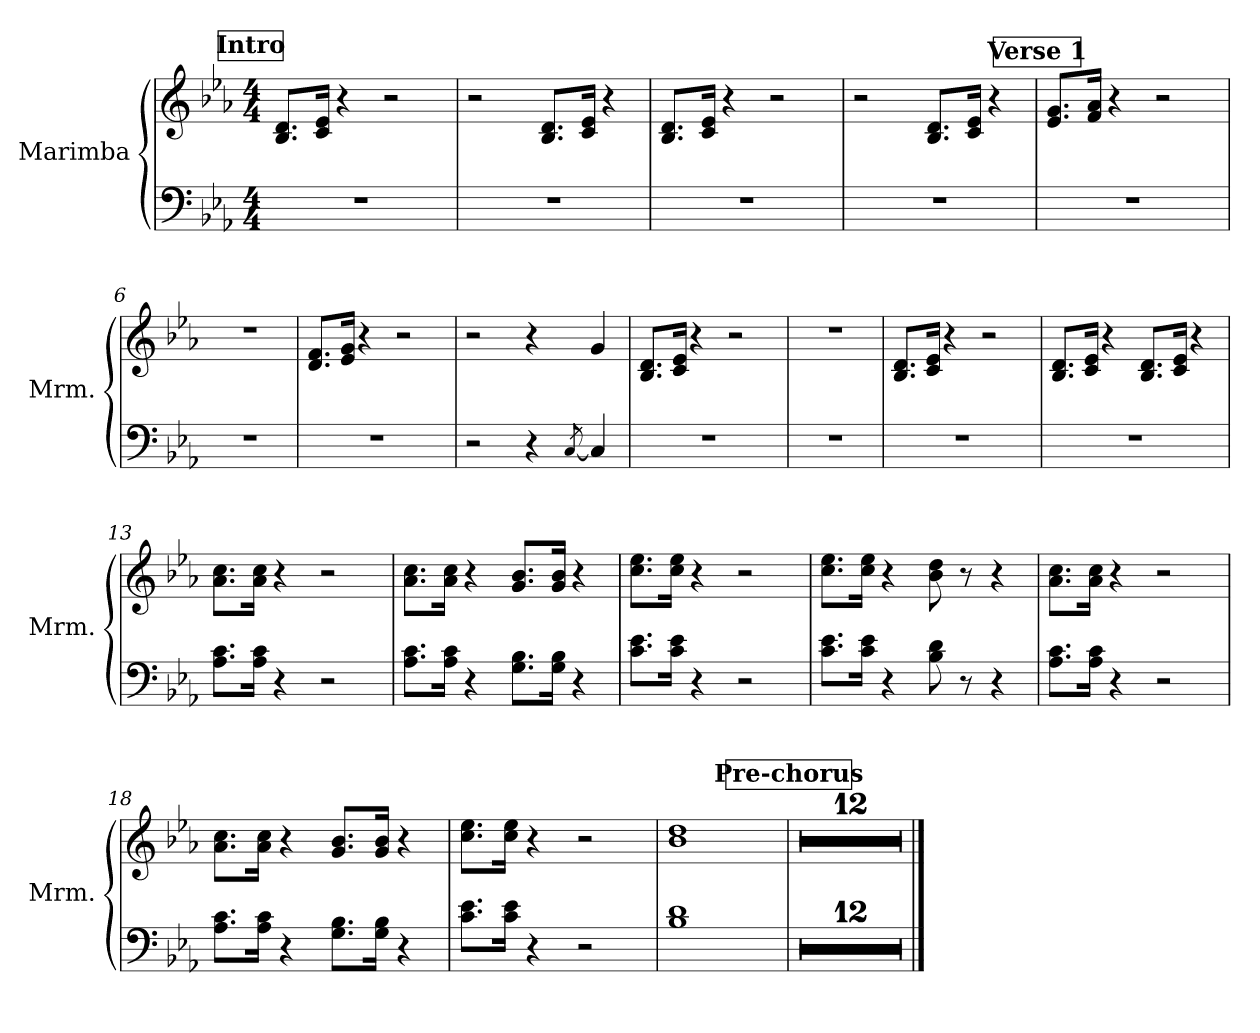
**kern	**kern
*part1	*part1
*staff2	*staff1
*I"Marimba	*
*I'Mrm.	*
*clefF4	*clefG2
*k[b-e-a-]	*k[b-e-a-]
*M4/4	*M4/4
*MM120	*MM120
!!LO:REH:place=s1:a:B:fs=14:t=Intro
=1	=1
1r	8.B-/ 8.d/L
.	16c/ 16e-/Jk
.	4r
.	2r
=2	=2
1r	2r
.	8.B-/ 8.d/L
.	16c/ 16e-/Jk
.	4r
=3	=3
1r	8.B-/ 8.d/L
.	16c/ 16e-/Jk
.	4r
.	2r
=4	=4
1r	2r
.	8.B-/ 8.d/L
.	16c/ 16e-/Jk
.	4r
!!LO:REH:place=s1:a:B:fs=14:t=Verse 1
=5	=5
1r	8.e-/ 8.g/L
.	16f/ 16a-/Jk
.	4r
.	2r
=6	=6
1r	1r
=7	=7
1r	8.d/ 8.f/L
.	16e-/ 16g/Jk
.	4r
.	2r
=8	=8
2r	2r
4r	4r
[8qC/	.
4C/]	4g/
!!LO:LB:g=z
=9	=9
1r	8.B-/ 8.d/L
.	16c/ 16e-/Jk
.	4r
.	2r
=10	=10
1r	1r
=11	=11
1r	8.B-/ 8.d/L
.	16c/ 16e-/Jk
.	4r
.	2r
=12	=12
1r	8.B-/ 8.d/L
.	16c/ 16e-/Jk
.	4r
.	8.B-/ 8.d/L
.	16c/ 16e-/Jk
.	4r
=13	=13
8.A-\ 8.c\L	8.a-\ 8.cc\L
16A-\ 16c\Jk	16a-\ 16cc\Jk
4r	4r
2r	2r
=14	=14
8.A-\ 8.c\L	8.a-\ 8.cc\L
16A-\ 16c\Jk	16a-\ 16cc\Jk
4r	4r
8.G\ 8.B-\L	8.g/ 8.b-/L
16G\ 16B-\Jk	16g/ 16b-/Jk
4r	4r
=15	=15
8.c\ 8.e-\L	8.cc\ 8.ee-\L
16c\ 16e-\Jk	16cc\ 16ee-\Jk
4r	4r
2r	2r
!!LO:LB:g=z
=16	=16
8.c\ 8.e-\L	8.cc\ 8.ee-\L
16c\ 16e-\Jk	16cc\ 16ee-\Jk
4r	4r
8B-\ 8d\	8b-\ 8dd\
8r	8r
4r	4r
=17	=17
8.A-\ 8.c\L	8.a-\ 8.cc\L
16A-\ 16c\Jk	16a-\ 16cc\Jk
4r	4r
2r	2r
=18	=18
8.A-\ 8.c\L	8.a-\ 8.cc\L
16A-\ 16c\Jk	16a-\ 16cc\Jk
4r	4r
8.G\ 8.B-\L	8.g/ 8.b-/L
16G\ 16B-\Jk	16g/ 16b-/Jk
4r	4r
=19	=19
8.c\ 8.e-\L	8.cc\ 8.ee-\L
16c\ 16e-\Jk	16cc\ 16ee-\Jk
4r	4r
2r	2r
=20	=20
1B- 1d	1b- 1dd
!!LO:REH:place=s1:a:B:fs=14:t=Pre-chorus
=21	=21
1r	1r
=22	=22
1r	1r
=23	=23
1r	1r
=24	=24
1r	1r
=25	=25
1r	1r
!!LO:LB:g=z
=26	=26
1r	1r
=27	=27
1r	1r
=28	=28
1r	1r
!!LO:REH:place=s1:a:B:fs=14:t=Chorus
=29	=29
1r	1r
=30	=30
1r	1r
=31	=31
1r	1r
=32	=32
1r	1r
==	==
*-	*-
